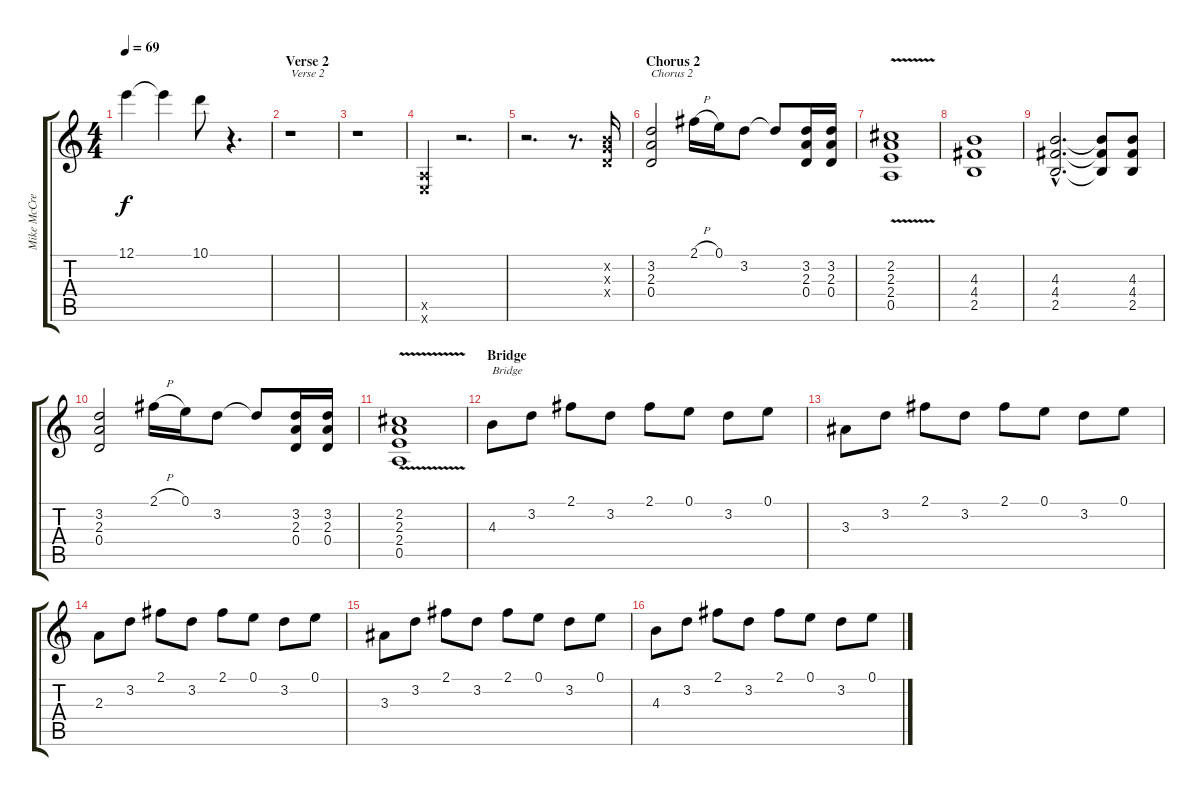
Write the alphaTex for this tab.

\track ("Mike McCready" "Mike McCre") {instrument distortionguitar}
\staff {score tabs}
\tuning (E4 B3 G3 D3 A2 E2) {hide}
\ts (4 4)
\tempo 69
\clef g2
\ks c
12.1{t}.4{dy f} 12.1{t}.4 10.1.8 r.4{d} |
\section ("" "Verse 2")
r.1{txt "Verse 2"} |
r.1 |
(0.5{x} 0.6{x}).4 r.2{d} |
r.2{d} r.8{d} (0.2{x} 0.3{x} 0.4{x}).16 |
\section ("" "Chorus 2")
(3.2 2.3 0.4).2{txt "Chorus 2"} 2.1{h}.16 0.1.16 3.2.8 3.2{t}.8 (3.2 2.3 0.4).16 (3.2 2.3 0.4).16 |
(2.2{v} 2.3{v} 2.4{v} 0.5{v}).1 |
(4.3 4.4 2.5).1 |
(4.3{hac} 4.4{hac} 2.5{hac}).2{d} (4.3{t} 4.4{t} 2.5{t}).8 (4.3 4.4 2.5).8 |
(3.2 2.3 0.4).2 2.1{h}.16 0.1.16 3.2.8 3.2{t}.8 (3.2 2.3 0.4).16 (3.2 2.3 0.4).16 |
(2.2{v} 2.3{v} 2.4{v} 0.5{v}).1 |
\section ("" "Bridge")
4.3.8{txt "Bridge"} 3.2.8 2.1.8 3.2.8 2.1.8 0.1.8 3.2.8 0.1.8 |
3.3.8 3.2.8 2.1.8 3.2.8 2.1.8 0.1.8 3.2.8 0.1.8 |
2.3.8 3.2.8 2.1.8 3.2.8 2.1.8 0.1.8 3.2.8 0.1.8 |
3.3.8 3.2.8 2.1.8 3.2.8 2.1.8 0.1.8 3.2.8 0.1.8 |
4.3.8 3.2.8 2.1.8 3.2.8 2.1.8 0.1.8 3.2.8 0.1.8
